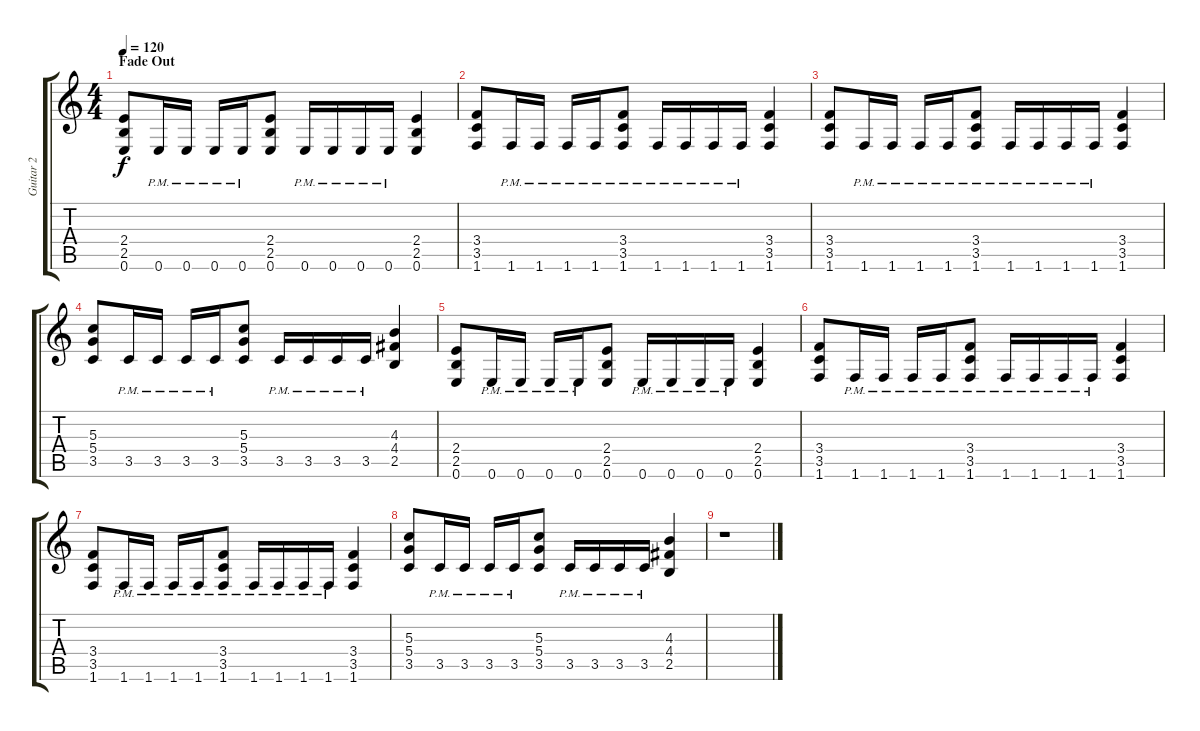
\track ("Guitar 2" "Guitar 2") {instrument distortionguitar}
\staff {score tabs}
\tuning (E4 B3 G3 D3 A2 E2) {hide}
\ts (4 4)
\section ("" "Fade Out")
\tempo 120
\clef g2
\ks c
(2.4 2.5 0.6).8{dy f} 0.6{pm}.16 0.6{pm}.16 0.6{pm}.16 0.6{pm}.16 (2.4 2.5 0.6).8 0.6{pm}.16 0.6{pm}.16 0.6{pm}.16 0.6{pm}.16 (2.4 2.5 0.6).4 |
(3.4 3.5 1.6).8 1.6{pm}.16 1.6{pm}.16 1.6{pm}.16 1.6{pm}.16 (3.4 3.5 1.6{pm}).8 1.6{pm}.16 1.6{pm}.16 1.6{pm}.16 1.6{pm}.16 (3.4 3.5 1.6).4 |
(3.4 3.5 1.6).8 1.6{pm}.16 1.6{pm}.16 1.6{pm}.16 1.6{pm}.16 (3.4 3.5 1.6{pm}).8 1.6{pm}.16 1.6{pm}.16 1.6{pm}.16 1.6{pm}.16 (3.4 3.5 1.6).4 |
(5.3 5.4 3.5).8 3.5{pm}.16 3.5{pm}.16 3.5{pm}.16 3.5{pm}.16 (5.3 5.4 3.5).8 3.5{pm}.16 3.5{pm}.16 3.5{pm}.16 3.5{pm}.16 (4.3 4.4 2.5).4 |
(2.4 2.5 0.6).8 0.6{pm}.16 0.6{pm}.16 0.6{pm}.16 0.6{pm}.16 (2.4 2.5 0.6).8 0.6{pm}.16 0.6{pm}.16 0.6{pm}.16 0.6{pm}.16 (2.4 2.5 0.6).4 |
(3.4 3.5 1.6).8 1.6{pm}.16 1.6{pm}.16 1.6{pm}.16 1.6{pm}.16 (3.4 3.5 1.6{pm}).8 1.6{pm}.16 1.6{pm}.16 1.6{pm}.16 1.6{pm}.16 (3.4 3.5 1.6).4 |
(3.4 3.5 1.6).8 1.6{pm}.16 1.6{pm}.16 1.6{pm}.16 1.6{pm}.16 (3.4 3.5 1.6{pm}).8 1.6{pm}.16 1.6{pm}.16 1.6{pm}.16 1.6{pm}.16 (3.4 3.5 1.6).4 |
(5.3 5.4 3.5).8 3.5{pm}.16 3.5{pm}.16 3.5{pm}.16 3.5{pm}.16 (5.3 5.4 3.5).8 3.5{pm}.16 3.5{pm}.16 3.5{pm}.16 3.5{pm}.16 (4.3 4.4 2.5).4 |
r.1
